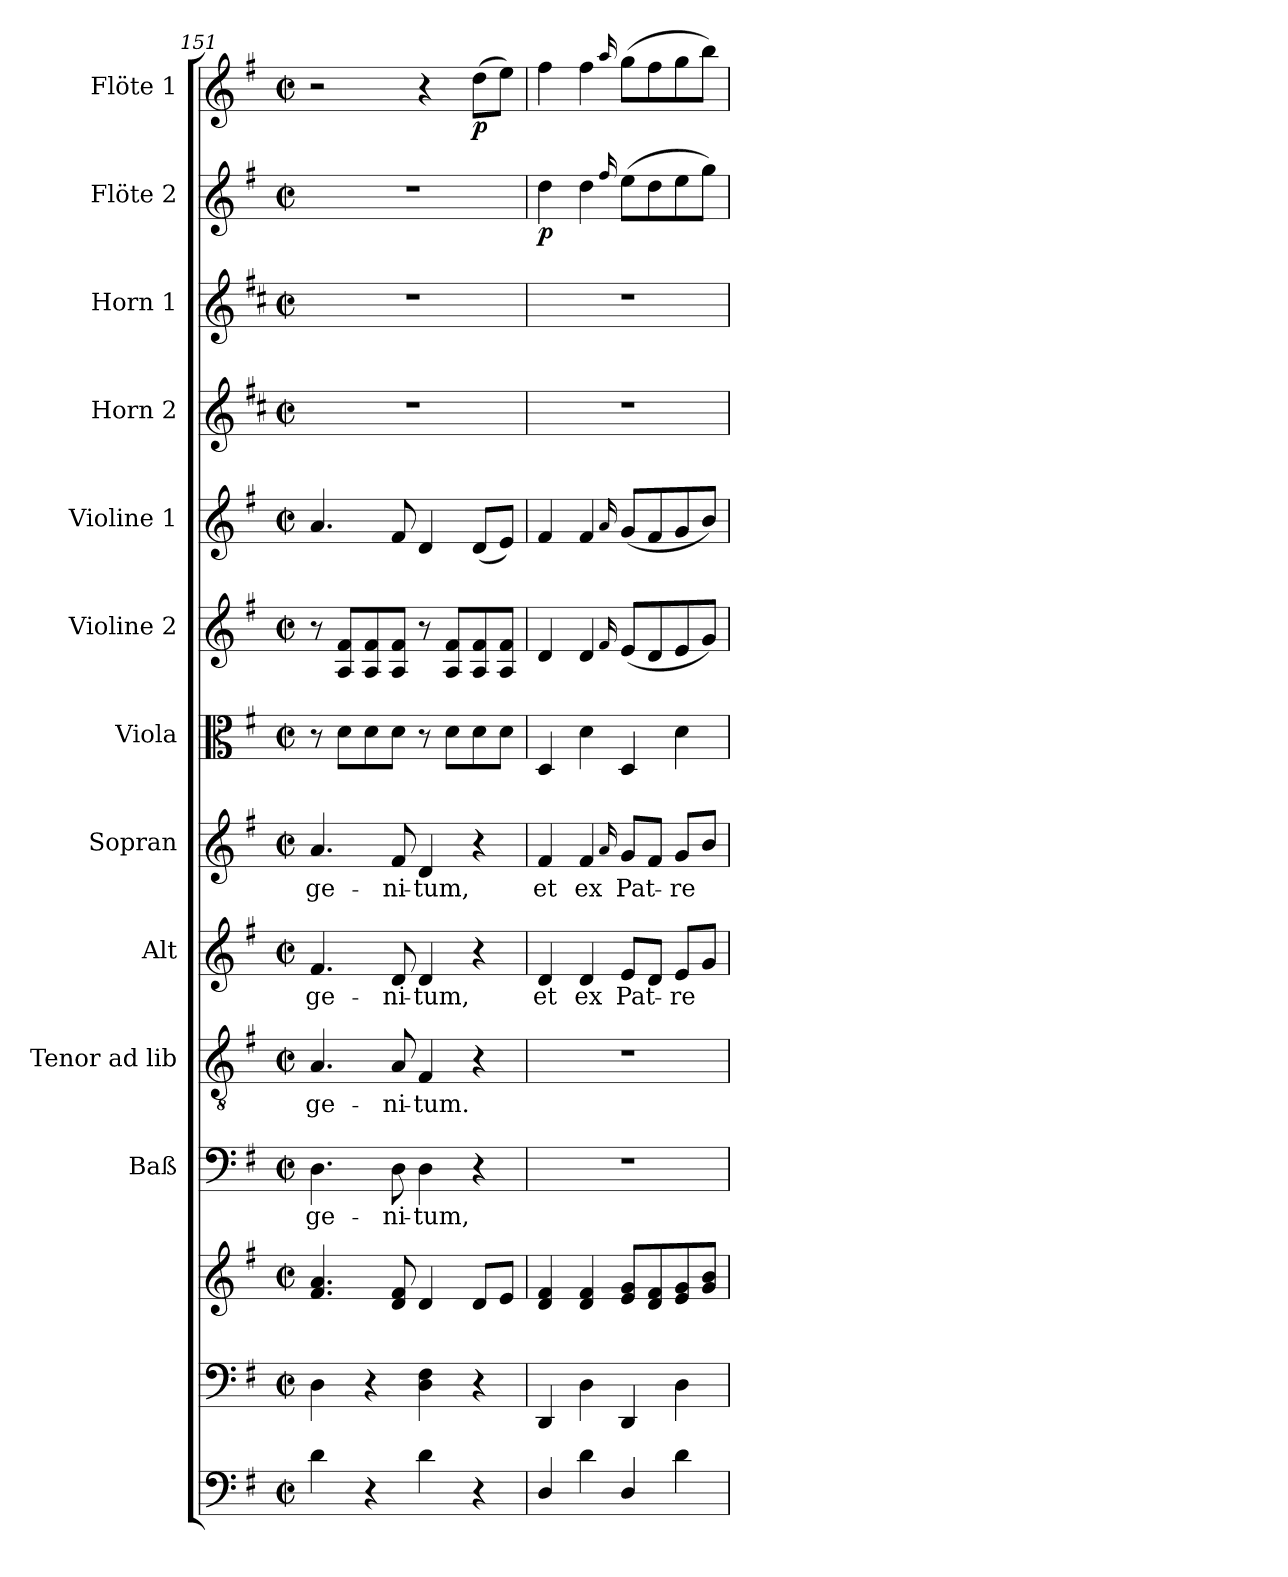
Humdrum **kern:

**kern	**kern	**kern	**kern	**text	**kern	**text	**kern	**text	**kern	**text	**kern	**kern	**kern	**kern	**kern	**kern	**dynam	**kern	**dynam
*part13	*part12	*part12	*part11	*part11	*part10	*part10	*part9	*part9	*part8	*part8	*part7	*part6	*part5	*part4	*part3	*part2	*part2	*part1	*part1
*staff14	*staff13	*staff12	*staff11	*staff11	*staff10	*staff10	*staff9	*staff9	*staff8	*staff8	*staff7	*staff6	*staff5	*staff4	*staff3	*staff2	*staff2	*staff1	*staff1
*	*	*	*I"Baß	*	*I"Tenor ad lib	*	*I"Alt	*	*I"Sopran	*	*I"Viola	*I"Violine 2	*I"Violine 1	*I"Horn 2	*I"Horn 1	*I"Flöte 2	*	*I"Flöte 1	*
*	*	*	*I'Baß	*	*I'Ten	*	*I'Alt	*	*I'Sop	*	*I'Vla.	*I'Vln. 2	*I'Vln. 1	*I'Hrn. 2	*I'Hrn. 1	*I'Fl. 2	*	*I'Fl. 1	*
*clefF4	*clefF4	*clefG2	*clefF4	*	*clefGv2	*	*clefG2	*	*clefG2	*	*clefC3	*clefG2	*clefG2	*clefG2	*clefG2	*clefG2	*	*clefG2	*
*ITrd7c12	*	*	*	*	*	*	*	*	*	*	*	*	*	*ITrd4c7	*ITrd4c7	*	*	*	*
*k[f#]	*k[f#]	*k[f#]	*k[f#]	*	*k[f#]	*	*k[f#]	*	*k[f#]	*	*k[f#]	*k[f#]	*k[f#]	*k[f#]	*k[f#]	*k[f#]	*	*k[f#]	*
*G:	*G:	*G:	*G:	*	*G:	*	*G:	*	*G:	*	*G:	*G:	*G:	*G:	*G:	*G:	*	*G:	*
*M2/2	*M2/2	*M2/2	*M2/2	*	*M2/2	*	*M2/2	*	*M2/2	*	*M2/2	*M2/2	*M2/2	*M2/2	*M2/2	*M2/2	*	*M2/2	*
*met(c|)	*met(c|)	*met(c|)	*met(c|)	*	*met(c|)	*	*met(c|)	*	*met(c|)	*	*met(c|)	*met(c|)	*met(c|)	*met(c|)	*met(c|)	*met(c|)	*	*met(c|)	*
=151	=151	=151	=151	=151	=151	=151	=151	=151	=151	=151	=151	=151	=151	=151	=151	=151	=151	=151	=151
!	!	!	!	!LO:LY:b	!	!LO:LY:b	!	!LO:LY:b	!	!LO:LY:b	!	!	!	!	!	!	!	!	!
4D\	4D\	4.f#/ 4.a/	4.D\	-ge-	4.A/	-ge-	4.f#/	-ge-	4.a/	-ge-	8r	8r	4.a/	1r	1r	1r	.	2r	.
.	.	.	.	.	.	.	.	.	.	.	8d\L	8A/ 8f#/L	.	.	.	.	.	.	.
4r	4r	.	.	.	.	.	.	.	.	.	8d\	8A/ 8f#/	.	.	.	.	.	.	.
!	!	!	!	!LO:LY:b	!	!LO:LY:b	!	!LO:LY:b	!	!LO:LY:b	!	!	!	!	!	!	!	!	!
.	.	8d/ 8f#/	8D\	-ni-	8A/	-ni-	8d/	-ni-	8f#/	-ni-	8d\J	8A/ 8f#/J	8f#/	.	.	.	.	.	.
!	!	!	!	!LO:LY:b	!	!LO:LY:b	!	!LO:LY:b	!	!LO:LY:b	!	!	!	!	!	!	!	!	!
4D\	4D\ 4F#\	4d/	4D\	-tum,	4F#/	-tum.	4d/	-tum,	4d/	-tum,	8r	8r	4d/	.	.	.	.	4r	.
.	.	.	.	.	.	.	.	.	.	.	8d\L	8A/ 8f#/L	.	.	.	.	.	.	.
!	!	!	!	!	!	!	!	!	!	!	!	!	!	!	!	!	!	!	!LO:DY:b
4r	4r	8d/L	4r	.	4r	.	4r	.	4r	.	8d\	8A/ 8f#/	(<8d/L	.	.	.	.	(>8dd\L	p
.	.	8e/J	.	.	.	.	.	.	.	.	8d\J	8A/ 8f#/J	8e/J)	.	.	.	.	8ee\J)	.
=152	=152	=152	=152	=152	=152	=152	=152	=152	=152	=152	=152	=152	=152	=152	=152	=152	=152	=152	=152
!	!	!	!	!	!	!	!	!LO:LY:b	!	!LO:LY:b	!	!	!	!	!	!	!LO:DY:b	!	!
4DD/	4DD/	4d/ 4f#/	1r	.	1r	.	4d/	et	4f#/	et	4D/	4d/	4f#/	1r	1r	4dd\	p	4ff#\	.
!	!	!	!	!	!	!	!	!LO:LY:b	!	!LO:LY:b	!	!	!	!	!	!	!	!	!
4D\	4D\	4d/ 4f#/	.	.	.	.	4d/	ex	4f#/	ex	4d\	4d/	4f#/	.	.	4dd\	.	4ff#\	.
.	.	.	.	.	.	.	.	.	16qqa/	.	.	16qqf#/	16qqa/	.	.	16qqff#/	.	16qqaa/	.
!	!	!	!	!	!	!	!	!LO:LY:b	!	!LO:LY:b	!	!	!	!	!	!	!	!	!
4DD/	4DD/	8e/ 8g/L	.	.	.	.	8e/L	Pat-	8g/L	Pat-	4D/	(<8e/L	(<8g/L	.	.	(>8ee\L	.	(>8gg\L	.
.	.	8d/ 8f#/	.	.	.	.	8d/J	.	8f#/J	.	.	8d/	8f#/	.	.	8dd\	.	8ff#\	.
!	!	!	!	!	!	!	!	!LO:LY:b	!	!LO:LY:b	!	!	!	!	!	!	!	!	!
4D\	4D\	8e/ 8g/	.	.	.	.	8e/L	-re	8g/L	-re	4d\	8e/	8g/	.	.	8ee\	.	8gg\	.
.	.	8g/ 8b/J	.	.	.	.	8g/J	.	8b/J	.	.	8g/J)	8b/J)	.	.	8gg\J)	.	8bb\J)	.
=	=	=	=	=	=	=	=	=	=	=	=	=	=	=	=	=	=	=	=
*-	*-	*-	*-	*-	*-	*-	*-	*-	*-	*-	*-	*-	*-	*-	*-	*-	*-	*-	*-
